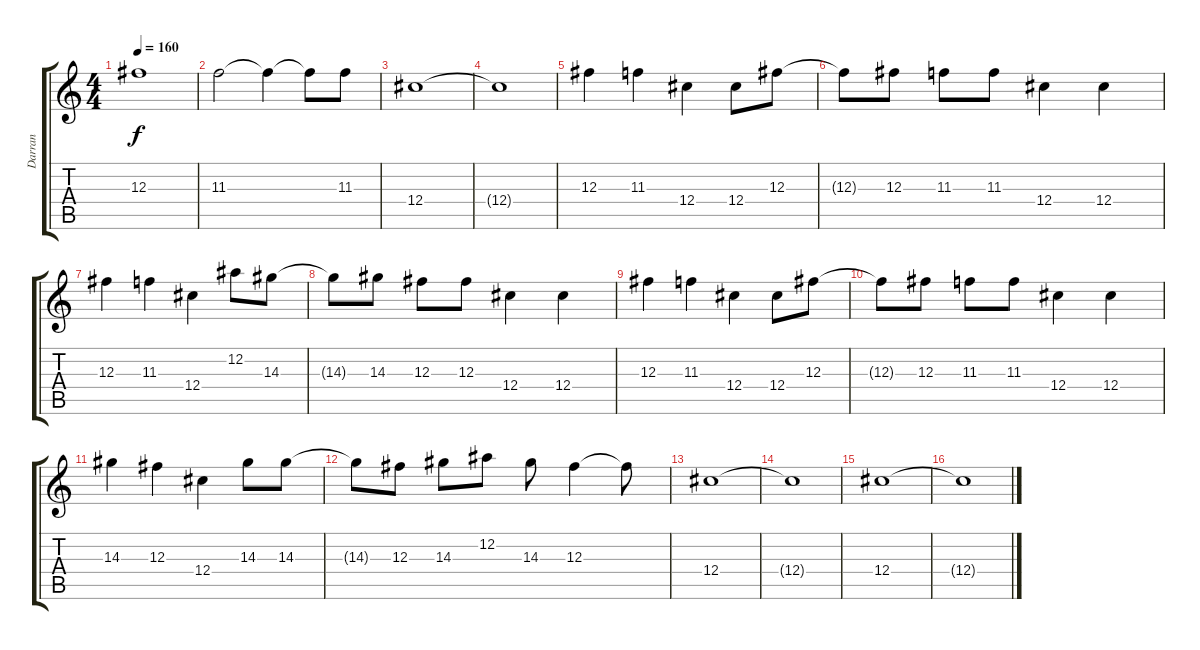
\track ("Darran" "Darran") {instrument distortionguitar}
\staff {score tabs}
\tuning (Eb4 Bb3 Gb3 Db3 Ab2 Db2) {hide}
\ts (4 4)
\tempo 160
\clef g2
\ks c
12.3.1{dy f} |
11.3.2 11.3{t}.4 11.3{t}.8 11.3.8 |
12.4.1 |
12.4{t}.1 |
12.3.4 11.3.4 12.4.4 12.4.8 12.3.8 |
12.3{t}.8 12.3.8 11.3.8 11.3.8 12.4.4 12.4.4 |
12.3.4 11.3.4 12.4.4 12.2.8 14.3.8 |
14.3{t}.8 14.3.8 12.3.8 12.3.8 12.4.4 12.4.4 |
12.3.4 11.3.4 12.4.4 12.4.8 12.3.8 |
12.3{t}.8 12.3.8 11.3.8 11.3.8 12.4.4 12.4.4 |
14.3.4 12.3.4 12.4.4 14.3.8 14.3.8 |
14.3{t}.8 12.3.8 14.3.8 12.2.8 14.3.8 12.3.4 12.3{t}.8 |
12.4.1 |
12.4{t}.1 |
12.4.1 |
12.4{t}.1
